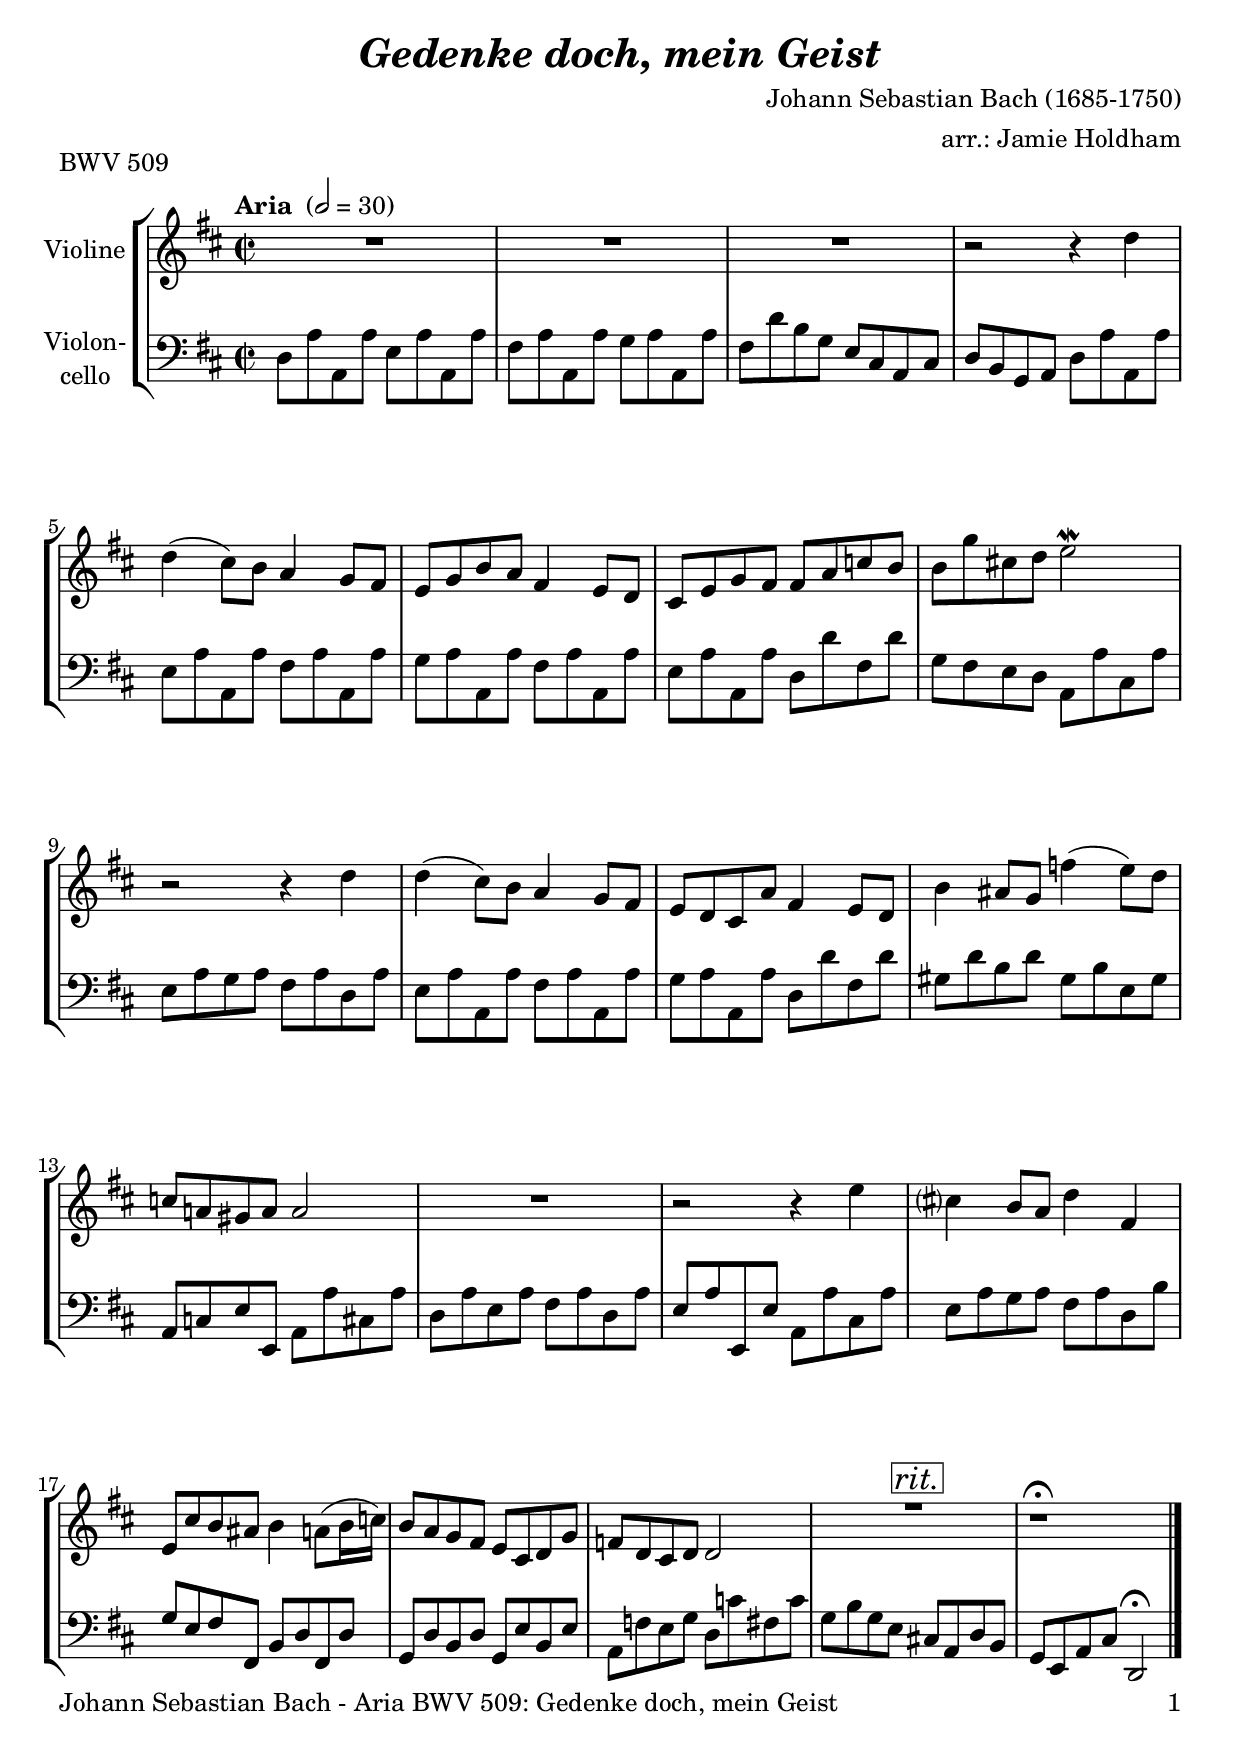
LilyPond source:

\version "2.18.2"
\include "deutsch.ly"
  
#(set-global-staff-size 22)

\header {
  title     = \markup \bold \italic "Gedenke doch, mein Geist"
  composer  = "Johann Sebastian Bach (1685-1750)"
  arranger  = "arr.: Jamie Holdham"
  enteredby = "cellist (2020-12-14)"
  piece     = "BWV 509"
}

voiceconsts = {
  \key es \major
  \time 2/2
  \clef "treble"
%  \numericTimeSignature
  % Set default beaming for all staves
%  \set Timing.beamExceptions = #'()
%  \set Timing.baseMoment     = #(ly:make-moment 1 4)
%  \set Timing.beatStructure  = #'(1 1 1 1)
  \tempo "Aria " 2=30
}

mivl = "violin"
%miba = "pizzicato strings"
miba = "cello"

rit  = \mark \markup \box \italic "rit."
simi = \markup \italic "simile"

va = \relative c'' {
  \voiceconsts

  R1*3
  r2 r4 es
  es( d8) c b4 as8 g
  f as c b g4 f8 es
  d f as g g b des c
  c as' d,! es f2\mordent
  r r4 es
  es( d8) c b4 as8 g
  f es d b' g4 f8 es

  c'4 h8 as ges'4( f8) es
  des b! a b b2
  R1
  r2 r4 f'
  d? c8 b es4 g,
  f8 d' c h c4 b8( c16 des)
  c8 b as g f d es as
  ges es d es es2
  << R1 \\ { s2 \rit s } >>
  r1\fermata \bar "|."
}

vb = \relative c {
  \voiceconsts
  \clef "bass"

  es8 b' b, b' f b b, b'
  g b b, b' as b b, b'
  g es' c as f d b d
  es c as b es b' b, b'
  f b b, b' g b b, b'
  as b b, b' g b b, b'

  f b b, b' es, es' g, es'
  as, g f es b b' d, b'
  f b as b g b es, b'
  f b b, b' g b b, b'
  as b b, b' es, es' g, es'
  a, es' c es a, c f, a

  b, des f f, b b' d, b'
  es, b' f b g b es, b'
  f b f, f' b, b' d, b'
  f b as b g b es, c'
  as f g g, c es g, es'
  as, es' c es as, f' c f

  b, ges' f as es des' g, des'
  as c as f \rit d! b es c
  as f b d es,2\fermata \bar "|."
}


music = \new StaffGroup <<
      \new Staff {
	\set Staff.midiInstrument = \mivl
	\set Staff.instrumentName = \markup \center-column { "Violine" }
	\transpose es d { \va }
      }

      \new Staff {
	\set Staff.midiInstrument = \miba
	\set Staff.instrumentName = \markup \center-column { "Violon-" "cello" }
	\transpose es d { \vb }
      }
>>

\book {
   \paper {
    print-page-number = ##t
    print-first-page-number = ##t
    ragged-last-bottom = ##f
    oddHeaderMarkup = \markup \null
    evenHeaderMarkup = \markup \null
    oddFooterMarkup = \markup {
      \fill-line {
        \on-the-fly #print-page-number-check-first
        "Johann Sebastian Bach - Aria BWV 509: Gedenke doch, mein Geist" \fromproperty #'page:page-number-string
      }
    }
    evenFooterMarkup = \oddFooterMarkup
  } \score {
    \music
    \layout {}
  }

  \score {
    \unfoldRepeats \music

    \midi {
      \context {
        \Score
      }
    }
  }
}